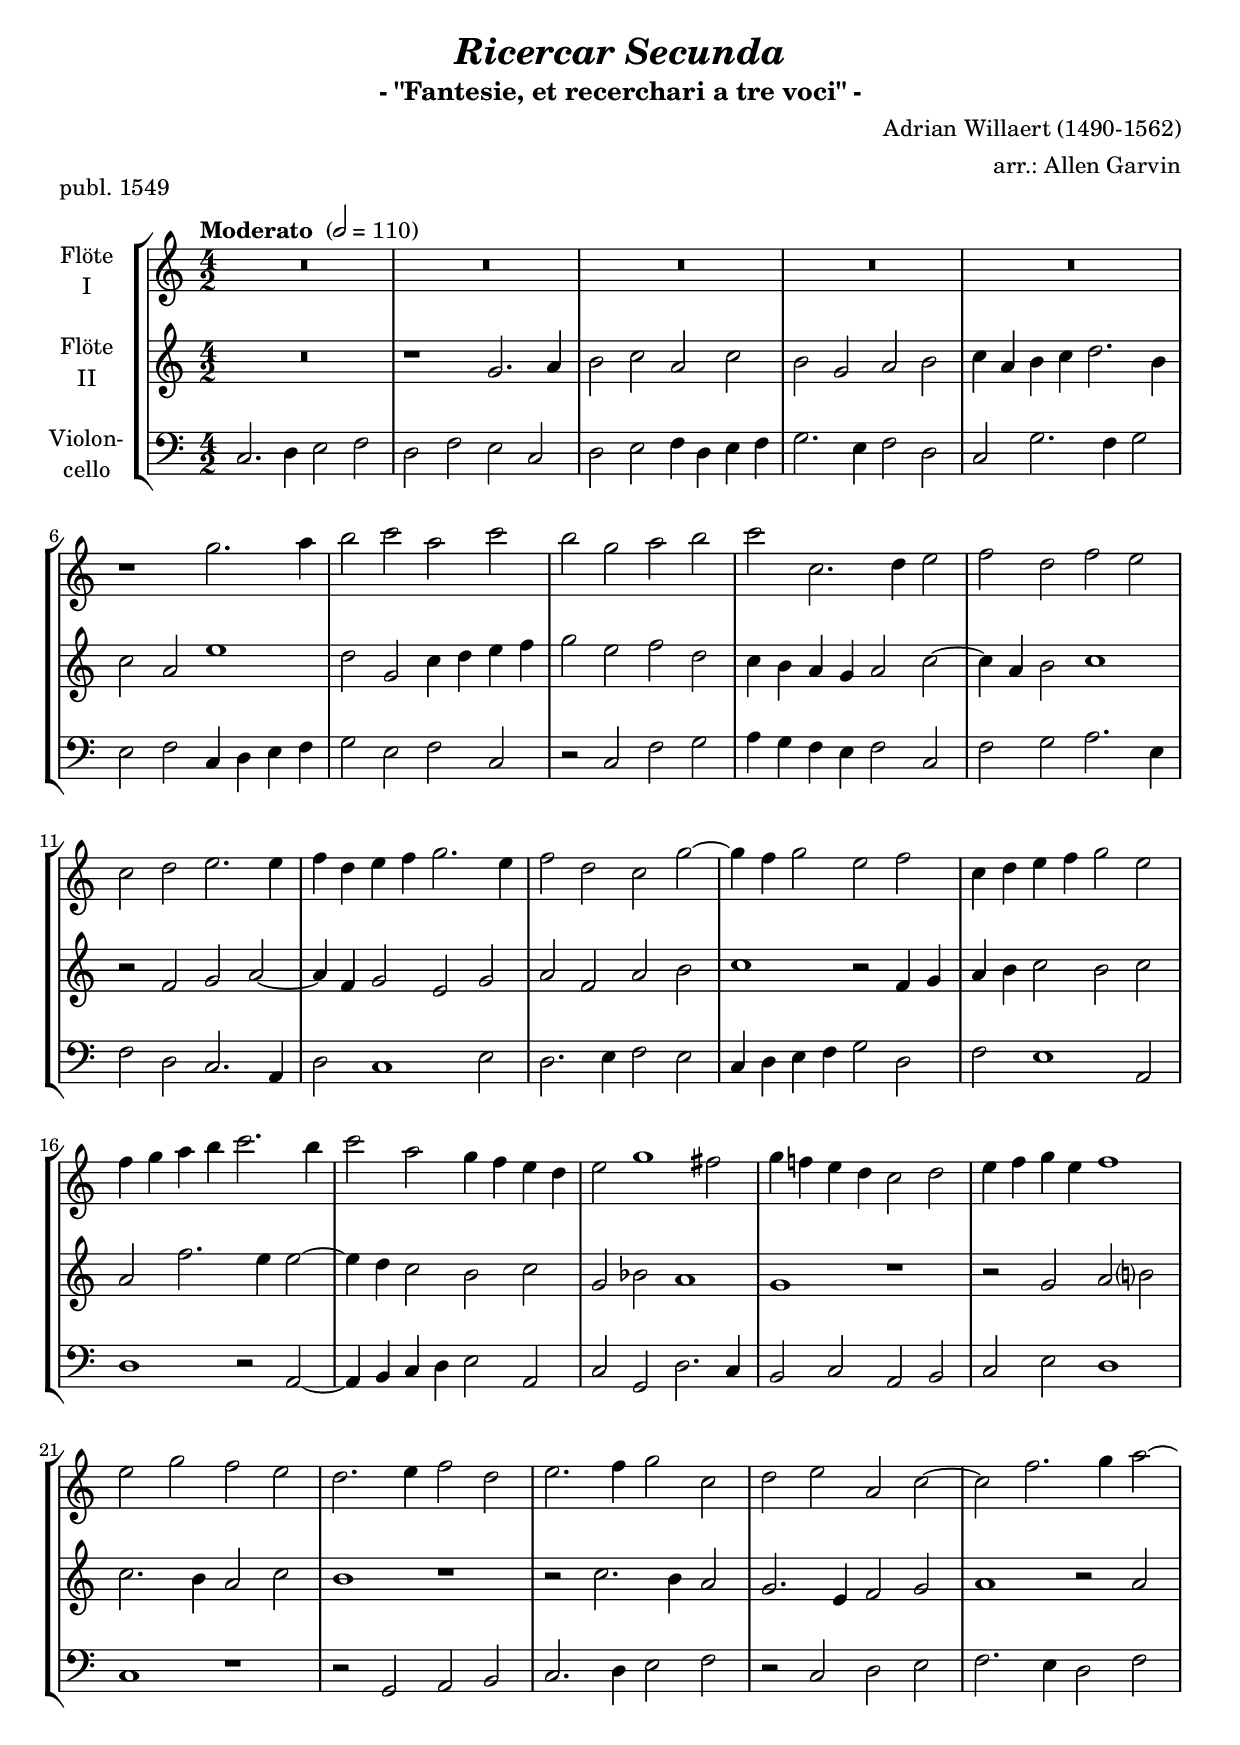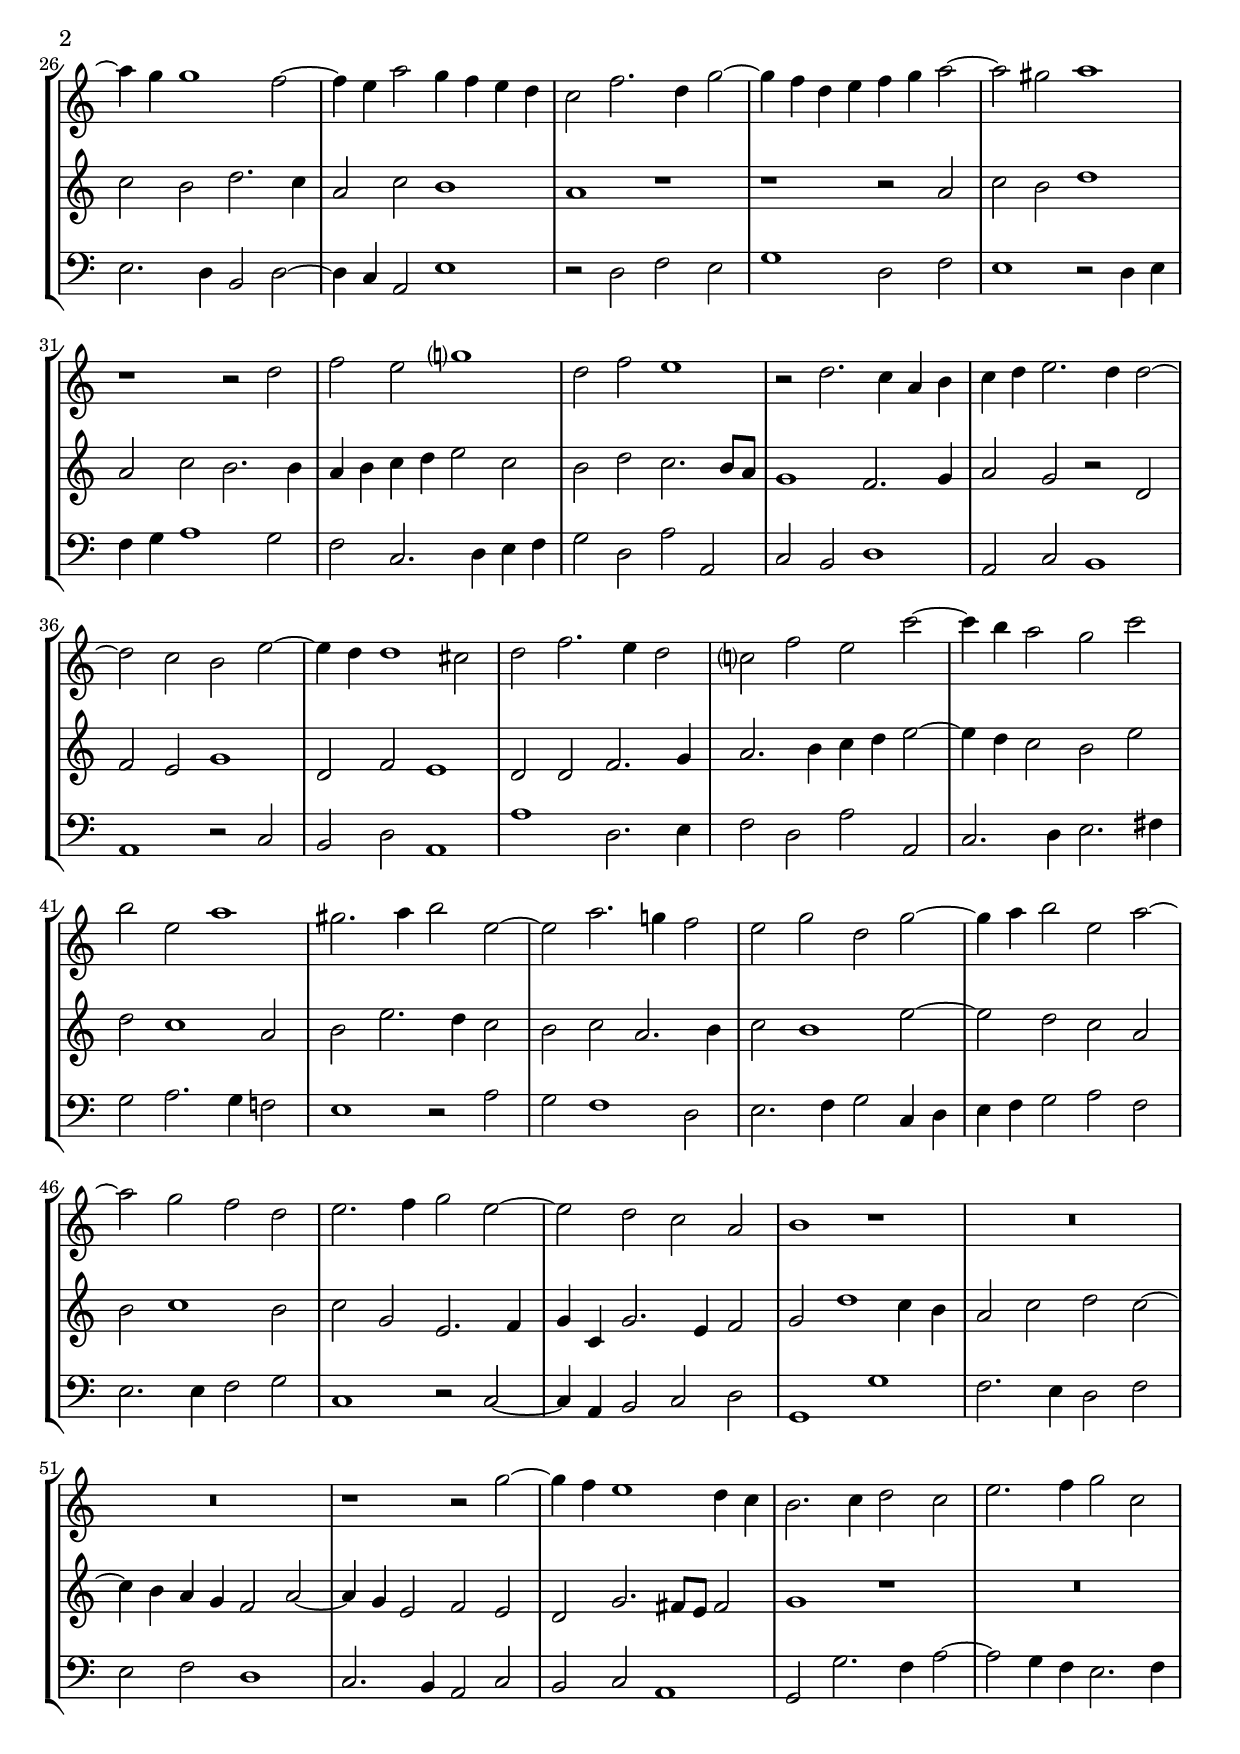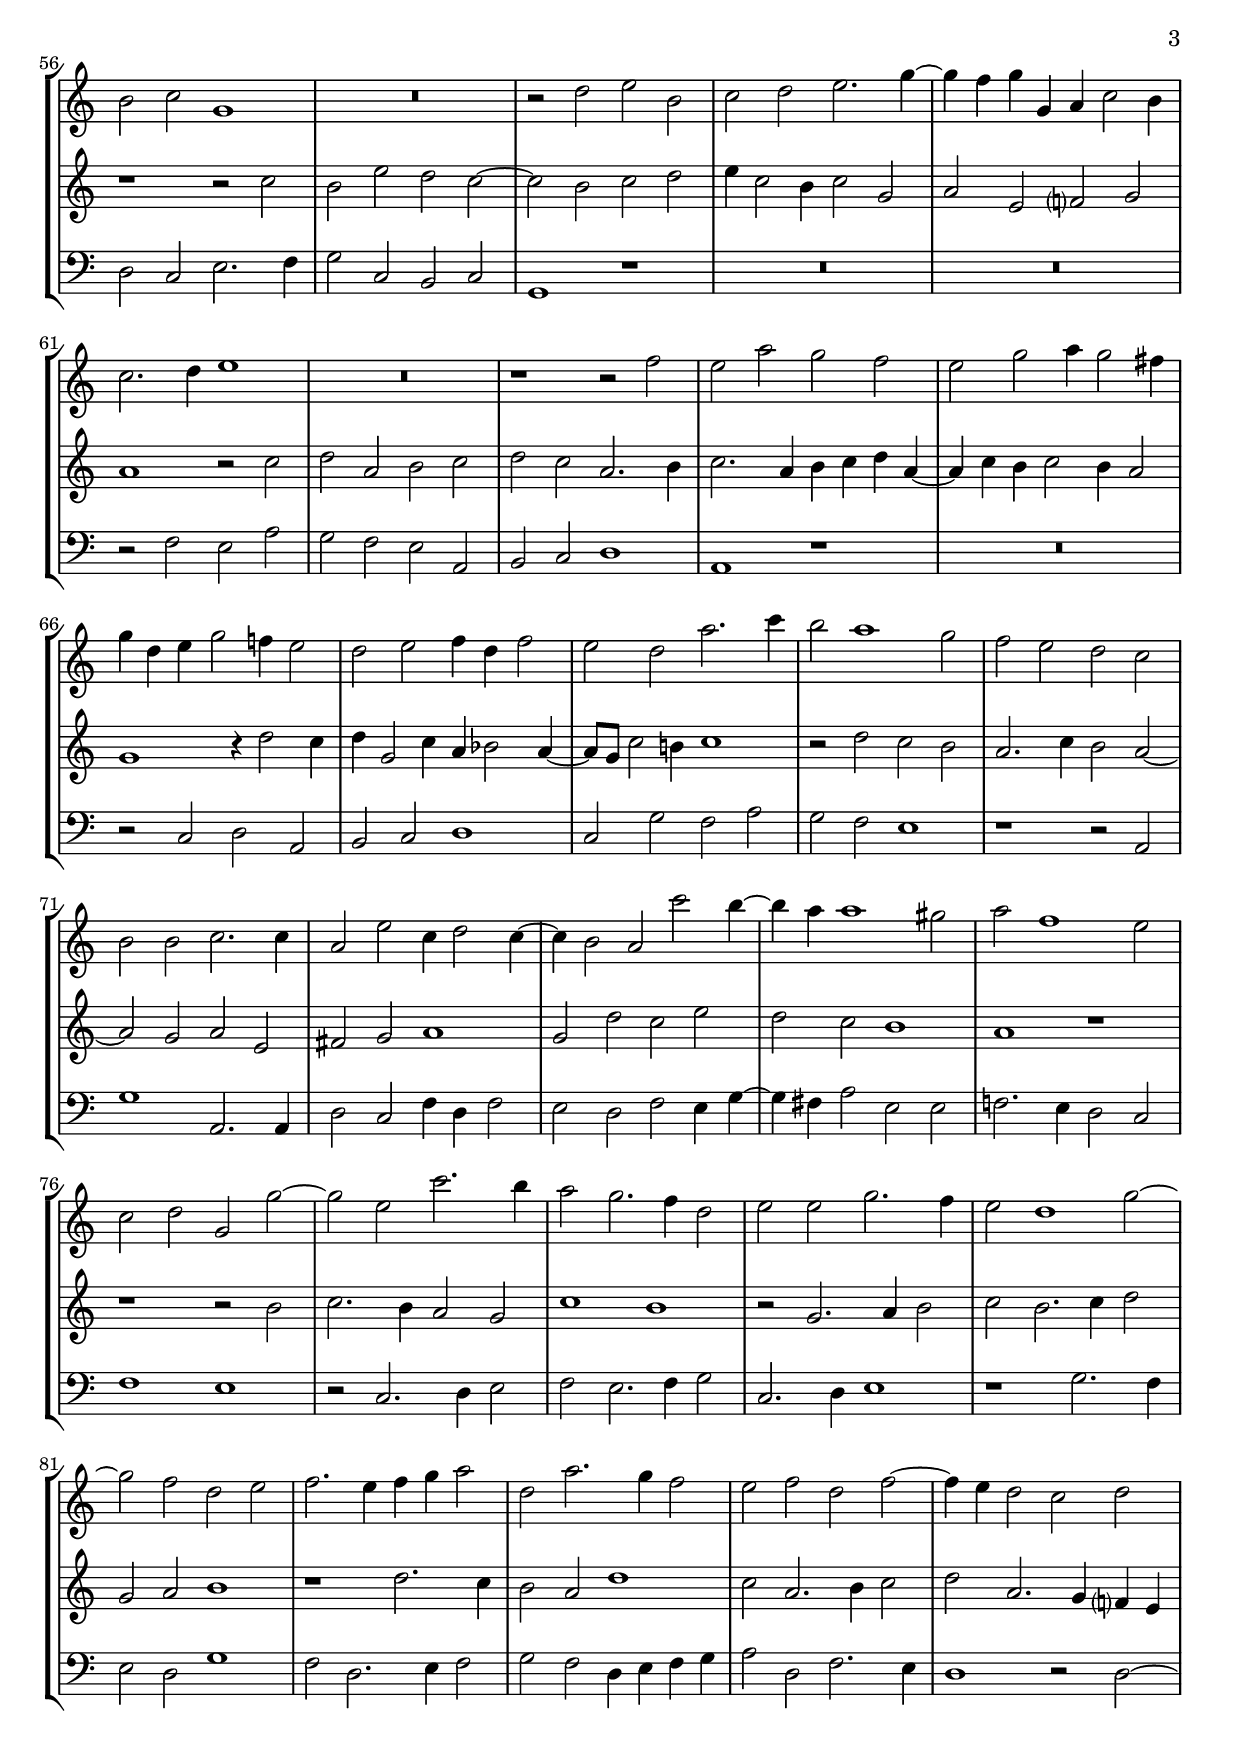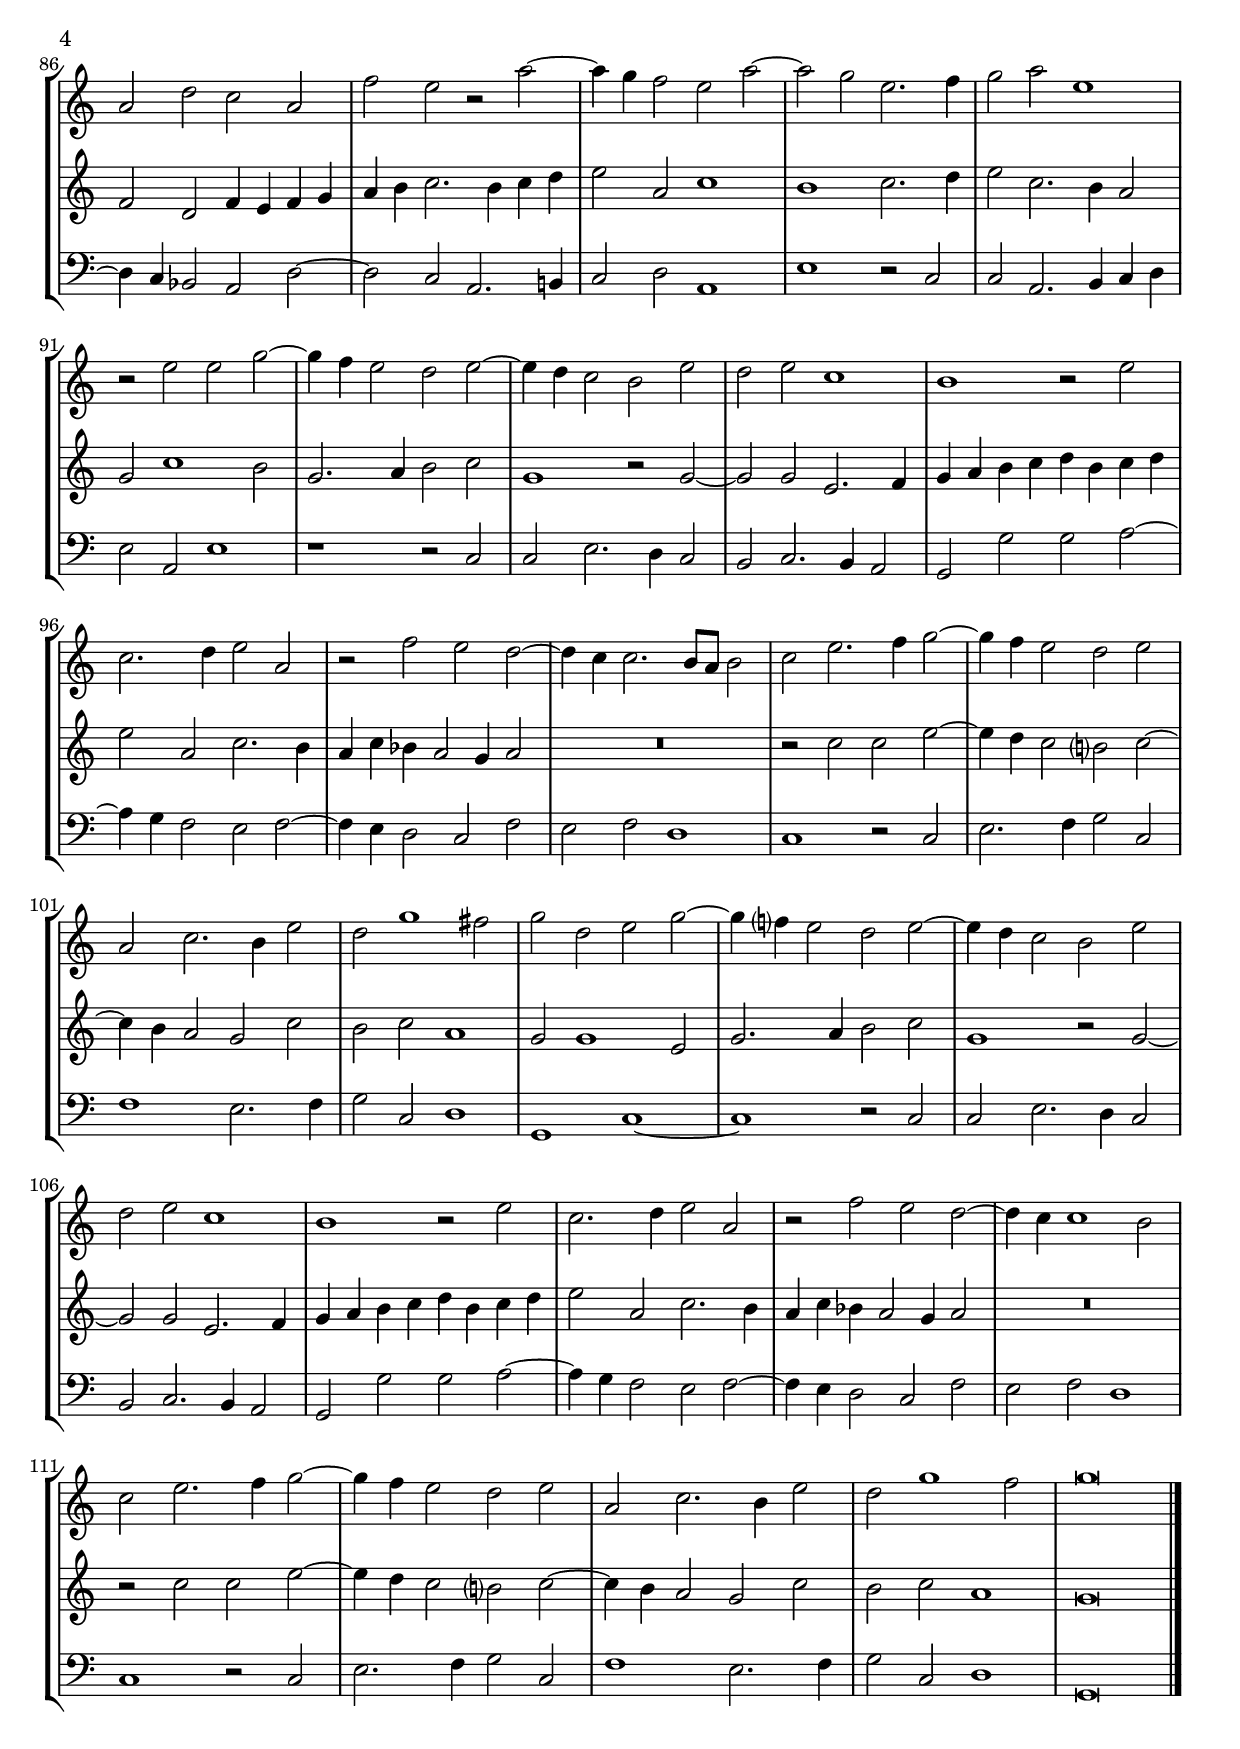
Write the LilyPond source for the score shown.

\version "2.18.2"
\include "deutsch.ly"

#(set-global-staff-size 20)

\header {
  title     = \markup \bold \italic "Ricercar Secunda"
  subtitle  = "- \"Fantesie, et recerchari a tre voci\" -"
  composer  = "Adrian Willaert (1490-1562)"
  arranger  = "arr.: Allen Garvin"
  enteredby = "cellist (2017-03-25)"
  piece = "publ. 1549"
}

voiceconsts = {
  \key c \major
  \clef "treble"
  \time 4/2
%  \numericTimeSignature
  \compressFullBarRests
  \tempo "Moderato " 2=110
}

%mihi = "clarinet"
mifl = "flute"
mist = "string ensemble 1"
%miba = "drawbar organ"
miba = "bassoon"

va = \relative c''' {
  \voiceconsts

  R\breve*5
  r1 g2. a4
  h2 c a c
  h g a h
  c c,2. d4 e2
  f d f e
  
  c d e2. e4
  f d e f g2. e4
  f2 d c g'~
  g4 f g2 e f
  c4 d e f g2 e
  f4 g a h c2. h4
  
  c2 a g4 f e d
  e2 g1 fis2
  g4 f! e d c2 d
  e4 f g e f1
  e2 g f e
  d2. e4 f2 d
  
  e2. f4 g2 c,
  d e a, c~
  c f2. g4 a2~
  a4 g g1 f2~
  f4 e a2 g4 f e d
  c2 f2. d4 g2~

  g4 f d e f g a2~
  a gis a1
  r r2 d,
  f e g?1
  d2 f e1
  r2 d2. c4 a h

  c d e2. d4 d2~
  d c h e~
  e4 d d1 cis2
  d f2. e4 d2
  c? f e c'~
  c4 h a2 g c

  h e, a1
  gis2. a4 h2 e,~
  e a2. g!4 f2
  e g d g~
  g4 a h2 e, a~
  a g f d

  e2. f4 g2 e~
  e d c a
  h1 r
  R\breve*2
  r1 r2 g'~
  g4 f e1 d4 c
  h2. c4 d2 c

  e2. f4 g2 c,
  h c g1
  R\breve
  r2 d' e h
  c d e2. g4~
  g f g g, a c2 h4

  c2. d4 e1
  R\breve
  r1 r2 f
  e a g f
  e g a4 g2 fis4
  g d e g2 f!4 e2

  d e f4 d f2
  e d a'2. c4
  h2 a1 g2
  f e d c
  h h c2. c4
  a2 e' c4 d2 c4~

  c h2 a c' h4~
  h a a1 gis2
  a f1 e2
  c d g, g'~
  g e c'2. h4
  a2 g2. f4 d2

  e e g2. f4
  e2 d1 g2~
  g f d e
  f2. e4 f g a2
  d, a'2. g4 f2
  e f d f~

  f4 e d2 c d
  a d c a
  f' e r a~
  a4 g f2 e a~
  a g e2. f4
  g2 a e1

  r2 e e g~
  g4 f e2 d e~
  e4 d c2 h e
  d e c1
  h r2 e
  c2. d4 e2 a,

  r f' e d~
  d4 c c2. h8 a h2
  c e2. f4 g2~
  g4 f e2 d e
  a, c2. h4 e2
  d g1 fis2

  g d e g~
  g4 f? e2 d e~
  e4 d c2 h e
  d e c1
  h r2 e
  c2. d4 e2 a,

  r f' e d~
  d4 c c1 h2
  c e2. f4 g2~
  g4 f e2 d e
  a, c2. h4 e2
  d g1 f2
  g\breve \bar "|."
}

vb = \relative c'' {
  \voiceconsts

  R\breve
  r1 g2. a4
  h2 c a c
  h g a h
  c4 a h c d2. h4
  c2 a e'1
  
  d2 g, c4 d e f
  g2 e f d
  c4 h a g a2 c~
  c4 a h2 c1
  r2 f, g a~
  
  a4 f g2 e g
  a f a h
  c1 r2 f,4 g
  a h c2 h c
  a f'2. e4 e2~
  
  e4 d c2 h c
  g b a1
  g r
  r2 g a h?
  c2. h4 a2 c
  h1 r
  
  r2 c2. h4 a2
  g2. e4 f2 g
  a1 r2 a
  c h d2. c4
  a2 c h1
  a r

  r r2 a
  c h d1
  a2 c h2. h4
  a h c d e2 c
  h d c2. h8 a
  g1 f2. g4

  a2 g r d
  f e g1
  d2 f e1
  d2 d f2. g4
  a2. h4 c d e2~
  e4 d c2 h e

  d c1 a2
  h e2. d4 c2
  h c a2. h4
  c2 h1 e2~
  e d c a
  h c1 h2

  c g e2. f4
  g c, g'2. e4 f2
  g d'1 c4 h
  a2 c d c~
  c4 h a g f2 a~
  a4 g e2 f e

  d g2. fis8 e fis2
  g1 r
  R\breve
  r1 r2 c
  h e d c~
  c h c d
  e4 c2 h4 c2 g

  a e f? g
  a1 r2 c
  d a h c
  d c a2. h4
  c2. a4 h c d a~
  a c h c2 h4 a2

  g1 r4 d'2 c4
  d g,2 c4 a b2 a4~
  a8 g c2 h!4 c1
  r2 d c h
  a2. c4 h2 a~
  a g a e

  fis g a1
  g2 d' c e
  d c h1
  a r
  r r2 h
  c2. h4 a2 g
  c1 h

  r2 g2. a4 h2
  c h2. c4 d2
  g, a h1
  r d2. c4
  h2 a d1
  c2 a2. h4 c2

  d a2. g4 f? e
  f2 d f4 e f g
  a h c2. h4 c d
  e2 a, c1
  h c2. d4
  e2 c2. h4 a2

  g c1 h2
  g2. a4 h2 c
  g1 r2 g~
  g g e2. f4
  g a h c d h c d
  e2 a, c2. h4

  a c b a2 g4 a2
  R\breve
  r2 c c e~
  e4 d c2 h? c~
  c4 h a2 g c
  h c a1

  g2 g1 e2
  g2. a4 h2 c
  g1 r2 g~
  g g e2. f4
  g a h c d h c d
  e2 a, c2. h4

  a c b a2 g4 a2
  R\breve
  r2 c c e~
  e4 d c2 h? c~
  c4 h a2 g c
  h c a1
  g\breve \bar "|."
}

vc = \relative c {
  \voiceconsts
  \clef "bass"

  c2. d4 e2 f
  d f e c
  d e f4 d e f
  g2. e4 f2 d
  c g'2. f4 g2
  
  e f c4 d e f
  g2 e f c
  r c f g
  a4 g f e f2 c
  f g a2. e4
  f2 d c2. a4
  
  d2 c1 e2
  d2. e4 f2 e
  c4 d e f g2 d
  f e1 a,2
  d1 r2 a~
  a4 h c d e2 a,
  
  c g d'2. c4
  h2 c a h
  c e d1
  c r
  r2 g a h
  c2. d4 e2 f
  
  r c d e
  f2. e4 d2 f
  e2. d4 h2 d~
  d4 c a2 e'1
  r2 d f e
  g1 d2 f

  e1 r2 d4 e
  f g a1 g2
  f c2. d4 e f
  g2 d a' a,
  c h d1
  a2 c h1

  a r2 c
  h d a1
  a' d,2. e4
  f2 d a' a,
  c2. d4 e2. fis4
  g2 a2. g4 f!2

  e1 r2 a
  g f1 d2
  e2. f4 g2 c,4 d
  e f g2 a f
  e2. e4 f2 g
  c,1 r2 c~

  c4 a h2 c d
  g,1 g'
  f2. e4 d2 f
  e f d1
  c2. h4 a2 c
  h c a1

  g2 g'2. f4 a2~
  a g4 f e2. f4
  d2 c e2. f4
  g2 c, h c
  g1 r
  
  R\breve*2
  r2 f' e a
  g f e a,
  h c d1
  a r
  R\breve
  r2 c d a

  h c d1
  c2 g' f a
  g f e1
  r r2 a,
  g'1 a,2. a4
  d2 c f4 d f2

  e d f e4 g~
  g fis a2 e e
  f!2. e4 d2 c
  f1 e
  r2 c2. d4 e2
  f e2. f4 g2

  c,2. d4 e1
  r1 g2. f4
  e2 d g1
  f2 d2. e4 f2
  g f d4 e f g
  a2 d, f2. e4

  d1 r2 d~
  d4 c b2 a d~
  d c a2. h!4
  c2 d a1
  e' r2 c
  c a2. h4 c d

  e2 a, e'1
  r r2 c
  c e2. d4 c2
  h c2. h4 a2
  g g' g a~
  a4 g f2 e f~

  f4 e d2 c f
  e f d1
  c r2 c
  e2. f4 g2 c,
  f1 e2. f4
  g2 c, d1

  g, c~
  c r2 c
  c e2. d4 c2
  h c2. h4 a2
  g g' g a~
  a4 g f2 e f~

  f4 e d2 c f
  e f d1
  c r2 c
  e2. f4 g2 c,
  f1 e2. f4
  g2 c, d1
  g,\breve \bar "|."
}


music = \new StaffGroup <<
      \new Staff {
        \set Staff.midiInstrument = \mifl
        \set Staff.instrumentName = \markup \center-column { "Flöte" "I" }
        \transpose c c { \va }
      }

      \new Staff {
        \set Staff.midiInstrument = \mifl
        \set Staff.instrumentName = \markup \center-column { "Flöte" "II" }
        \transpose c c { \vb }
      }

      \new Staff {
        \set Staff.midiInstrument = \miba
        \set Staff.instrumentName = \markup \center-column { "Violon-" "cello" }
        \transpose c c { \vc }
      }
>>

\layout {
}

\book {
  \score {
   \music
   \layout {}
  }

  \score {
    \unfoldRepeats \music

    \midi {
      \context {
        \Score
      }
    }
  }
}
